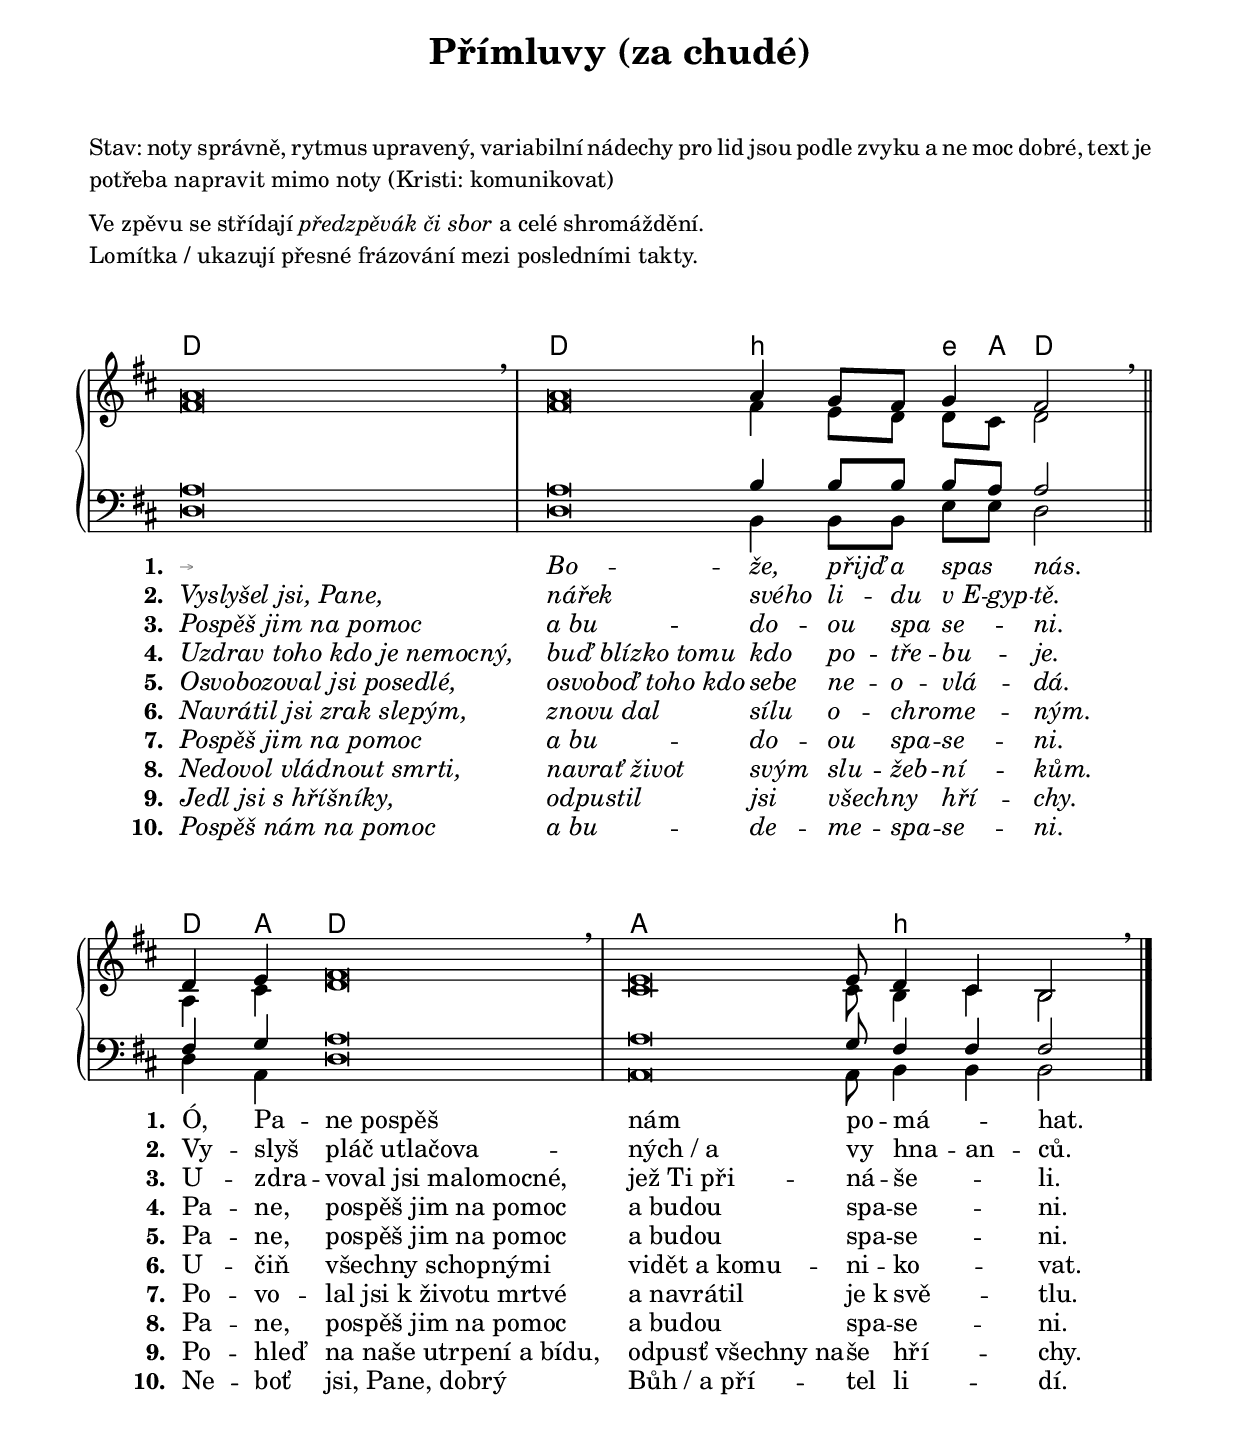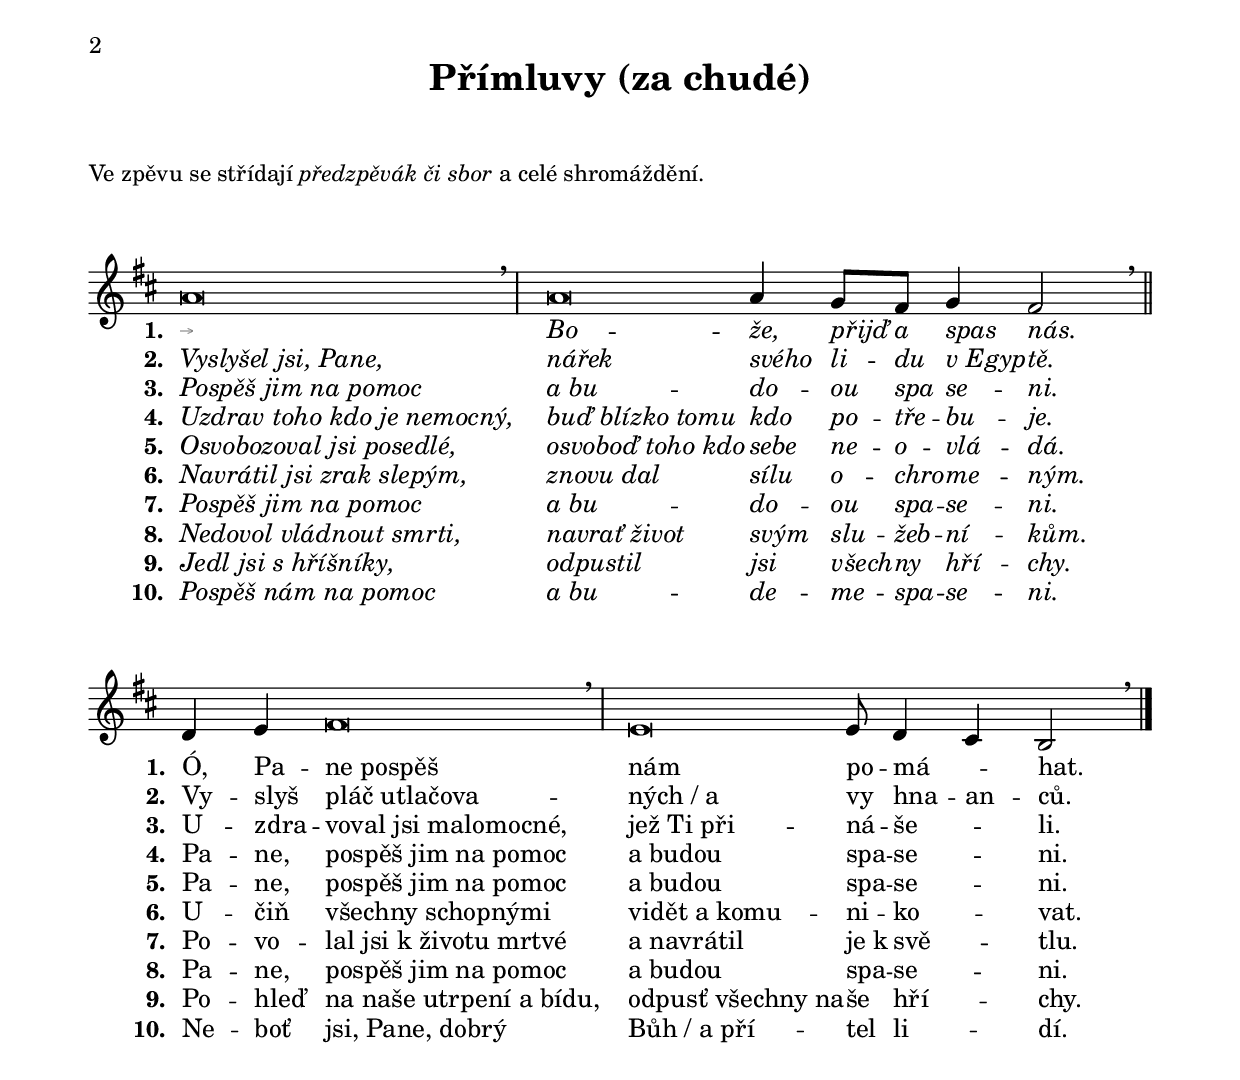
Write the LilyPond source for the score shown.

\version "2.18.2"

\include "../common-includes/macros.ily"
\include "../common-includes/paper.ily"
\include "../common-includes/layout.ily"

%\version "2.18.2"

modlitba_primluvy_chudi_melodie_sloka_prava = \relative c' {
	\key d \major
	\clef treble
	\language "deutsch"
	\noTime
	\accidentalStyle forget
	\cadenzaOn
		
	<<
	
	\new Voice = "hlavni" {
	\voiceOne
	a'\breve \breathe \bbar
	a\breve a4 g8[ fis8] g4 fis2 \breathe \dbar \break
	d4 e4 fis\breve \breathe \bbar
	e\breve e8 d4 cis4 h2 \breathe
	}
	
	\new Voice {
	\voiceTwo
	fis'\breve \bbar
	fis\breve fis4 e8[ d8] d8[ cis8] d2 \dbar
	a4 cis4 d\breve \bbar
	cis\breve cis8 h4 cis4 h2
	}
	
	>>
	
	\bar "|."
	\cadenzaOff
}

modlitba_primluvy_chudi_melodie_sloka_leva = \relative c {
	\key d \major
	\clef bass
	\language "deutsch"
	\noTime
	\accidentalStyle forget
	\cadenzaOn
	
	<<
	
	\new Voice {
	\voiceOne
	a'\breve \bbar
	a\breve h4 h8[ h8] h8[ a8] a2 \dbar
	fis4 g4 a\breve \bbar
	a\breve g8 fis4 fis4 fis2
	}
	
	\new Voice {
	\voiceTwo
	d\breve \bbar
	d\breve h4 h8[ h8] e8[ e8] d2 \dbar
	d4 a4 d\breve \bbar
	a\breve a8 h4 h4 h2
	}
	
	>>
	
	\cadenzaOff
}


modlitba_primluvy_chudi_melodie_sloka_lidi = \relative c' {
	\key d \major
	\clef treble
	\language "deutsch"
	\noTime
	\accidentalStyle forget
	\cadenzaOn
		
	\new Voice = "hlavni" {
	\voiceOne
	a'\breve \breathe \bbar
	a\breve a4 g8[ fis8] g4 fis2 \breathe \dbar \break
	d4 e4 fis\breve \breathe \bbar
	e\breve e8 d4 cis4 h2 \breathe
	}
	
	\bar "|."
	\cadenzaOff
}


modlitba_primluvy_chudi_akordy = \relative c' \chordmode {
	\germanChords
	\set chordNameLowercaseMinor = ##t
	d\breve
	d\breve h2:m e8:m a8 d2
	d4 a4 d\breve
	a\breve s8 h1:m
}


modlitba_primluvy_chudi_slova_sloka_a = \lyricmode {
	\set stanza = "1. "
	\override LyricText.font-shape = #'italic
	\→\breve Bo\breve -- že,4 přijď8 a8 spas4 nás.2
	\set stanza = "1. "
	\override LyricText.font-shape = #'revert
	Ó,4 Pa4 -- "ne pospěš"\breve nám\breve po8 -- má2 -- hat.2
}

modlitba_primluvy_chudi_slova_sloka_b = \lyricmode {
	\set stanza = "2. "
	\override LyricText.font-shape = #'italic
	"Vyslyšel jsi, Pane,"\breve nářek\breve svého4 li8 -- du8 v_E8 -- gyp8 -- tě.2
	\set stanza = "2. "
	\override LyricText.font-shape = #'revert
	Vy4 -- slyš4 "pláč utlačova"\breve -- "ných / a"\breve vy8 hna4 -- an4 -- ců.2
}

modlitba_primluvy_chudi_slova_sloka_c = \lyricmode {
	\set stanza = "3. "
	\override LyricText.font-shape = #'italic
	"Pospěš jim na pomoc"\breve "a bu"\breve -- do4 -- ou8 spa8 se4 -- ni.2
	\set stanza = "3. "
	\override LyricText.font-shape = #'revert
	U4 -- zdra4 -- "voval jsi malomocné,"\breve "jež Ti při"\breve -- ná8 -- še2 -- li.2
}

modlitba_primluvy_chudi_slova_sloka_d = \lyricmode {
	\set stanza = "4. "
	\override LyricText.font-shape = #'italic
	"Uzdrav toho kdo je nemocný,"\breve "buď blízko tomu"\breve kdo4 po8 -- tře8 -- bu4 -- je.2
	\set stanza = "4. "
	\override LyricText.font-shape = #'revert
	Pa4 -- ne,4 "pospěš jim na pomoc"\breve "a budou"\breve spa8 -- se2 -- ni.2
}

modlitba_primluvy_chudi_slova_sloka_e = \lyricmode {
	\set stanza = "5. "
	\override LyricText.font-shape = #'italic
	"Osvobozoval jsi posedlé,"\breve "osvoboď toho kdo"\breve sebe4 ne8 -- o8 -- vlá4 -- dá.2
	\set stanza = "5. "
	\override LyricText.font-shape = #'revert
	Pa4 -- ne,4 "pospěš jim na pomoc"\breve "a budou"\breve spa8 -- se2 -- ni.2
}

modlitba_primluvy_chudi_slova_sloka_f = \lyricmode {
	\set stanza = "6. "
	\override LyricText.font-shape = #'italic
	"Navrátil jsi zrak slepým,"\breve "znovu dal"\breve sílu4 o8 -- chro8 -- me4 -- ným.2
	\set stanza = "6. "
	\override LyricText.font-shape = #'revert
	U4 -- čiň4 "všechny schopnými"\breve "vidět a komu"\breve -- ni8 -- ko2 -- vat.2
}

modlitba_primluvy_chudi_slova_sloka_g = \lyricmode {
	\set stanza = "7. "
	\override LyricText.font-shape = #'italic
	"Pospěš jim na pomoc"\breve "a bu"\breve -- do4 -- ou8 spa8 -- se4 -- ni.2
	\set stanza = "7. "
	\override LyricText.font-shape = #'revert
	Po4 -- vo4 -- "lal jsi k životu mrtvé"\breve "a navrátil"\breve je_k8 svě2 -- tlu.2
}

modlitba_primluvy_chudi_slova_sloka_h = \lyricmode {
	\set stanza = "8. "
	\override LyricText.font-shape = #'italic
	"Nedovol vládnout smrti,"\breve "navrať život"\breve svým4 slu8 -- žeb8 -- ní4 -- kům.2
	\set stanza = "8. "
	\override LyricText.font-shape = #'revert
	Pa4 -- ne,4 "pospěš jim na pomoc"\breve "a budou"\breve spa8 -- se2 -- ni.2
}

modlitba_primluvy_chudi_slova_sloka_i = \lyricmode {
	\set stanza = "9. "
	\override LyricText.font-shape = #'italic
	"Jedl jsi s hříšníky,"\breve "odpustil"\breve jsi4 všech8 -- ny8 hří4 -- chy.2
	\set stanza = "9. "
	\override LyricText.font-shape = #'revert
	Po4 -- hleď4 "na naše utrpení a bídu,"\breve "odpusť všechny na"\breve -- še8 hří2 -- chy.2
}

modlitba_primluvy_chudi_slova_sloka_j = \lyricmode {
	\set stanza = "10. "
	\override LyricText.font-shape = #'italic
	"Pospěš nám na pomoc"\breve "a bu"\breve -- de4 -- me8 -- spa8 -- se4 -- ni.2
	\set stanza = "10. "
	\override LyricText.font-shape = #'revert
	Ne4 -- boť4 "jsi, Pane, dobrý"\breve "Bůh / a pří"\breve -- tel8 li2 -- dí.2
}


modlitba_primluvy_chudi_sloka_doprovod = \new PianoStaff <<
	\new ChordNames \modlitba_primluvy_chudi_akordy
	\new Staff \modlitba_primluvy_chudi_melodie_sloka_prava
	\new Staff \modlitba_primluvy_chudi_melodie_sloka_leva
	
	\new Lyrics \modlitba_primluvy_chudi_slova_sloka_a
	\new Lyrics \modlitba_primluvy_chudi_slova_sloka_b
	\new Lyrics \modlitba_primluvy_chudi_slova_sloka_c
	\new Lyrics \modlitba_primluvy_chudi_slova_sloka_d
	\new Lyrics \modlitba_primluvy_chudi_slova_sloka_e
	\new Lyrics \modlitba_primluvy_chudi_slova_sloka_f
	\new Lyrics \modlitba_primluvy_chudi_slova_sloka_g
	\new Lyrics \modlitba_primluvy_chudi_slova_sloka_h
	\new Lyrics \modlitba_primluvy_chudi_slova_sloka_i
	\new Lyrics \modlitba_primluvy_chudi_slova_sloka_j
>>


modlitba_primluvy_chudi_sloka_lidi = \new PianoStaff <<
	\new Staff \modlitba_primluvy_chudi_melodie_sloka_lidi
	
	\new Lyrics \modlitba_primluvy_chudi_slova_sloka_a
	\new Lyrics \modlitba_primluvy_chudi_slova_sloka_b
	\new Lyrics \modlitba_primluvy_chudi_slova_sloka_c
	\new Lyrics \modlitba_primluvy_chudi_slova_sloka_d
	\new Lyrics \modlitba_primluvy_chudi_slova_sloka_e
	\new Lyrics \modlitba_primluvy_chudi_slova_sloka_f
	\new Lyrics \modlitba_primluvy_chudi_slova_sloka_g
	\new Lyrics \modlitba_primluvy_chudi_slova_sloka_h
	\new Lyrics \modlitba_primluvy_chudi_slova_sloka_i
	\new Lyrics \modlitba_primluvy_chudi_slova_sloka_j
>>


\book {
	\bookpart {
    \header {
        title = "Přímluvy (za chudé)"
    }
    \tocItem \markup { "Přímluvy (za chudé)" }
    \markup {
      \column {
            \vspace #2
            \justify { Stav:
                       noty správně,
                       rytmus upravený,
                       variabilní nádechy pro lid jsou podle zvyku a ne moc dobré,
                       text je potřeba napravit mimo noty (Kristi: komunikovat) }
            \vspace #0.75
            \line { Ve zpěvu se střídají \italic { předzpěvák či sbor } a celé shromáždění. }
            \line { Lomítka \bold / ukazují přesné frázování mezi posledními takty. }
            \vspace #2
        }
    }
    \score {
        \modlitba_primluvy_chudi_sloka_doprovod
    }
}

	\bookpart {
	\header {
		title = "Přímluvy (za chudé)"
	}
	\tocItem \markup { "Přímluvy (za chudé)" }
	\markup {
	  \column {
			\vspace #2
			\line { Ve zpěvu se střídají \italic { předzpěvák či sbor } a celé shromáždění. }
			\vspace #2
		}
	}
	\score {
		\modlitba_primluvy_chudi_sloka_lidi
	}
}

}
